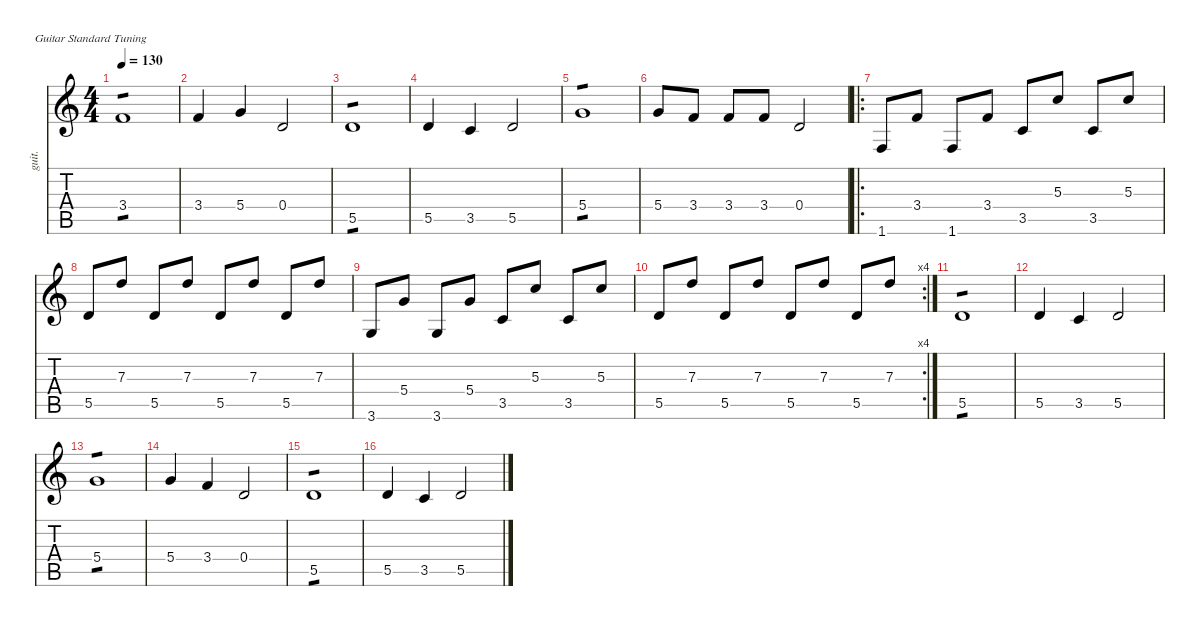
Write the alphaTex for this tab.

\defaultSystemsLayout 4
\hideDynamics
\bracketExtendMode nobrackets
\otherSystemsTrackNameOrientation horizontal
\track ("Clean Guitar" "guit.") {defaultSystemsLayout 8 instrument electricguitarclean}
\staff {score tabs}
\tuning (E4 B3 G3 D3 A2 E2)
\ts (4 4)
\tempo 130
\clef g2
\ks c
3.4.1{tp 1 dy f beam Up} |
3.4.4{beam Up} 5.4.4{beam Up} 0.4.2{beam Up} |
5.5.1{tp 1 beam Up} |
5.5.4{beam Up} 3.5.4{beam Up} 5.5.2{beam Up} |
5.4.1{tp 1 beam Up} |
5.4.8{beam Up} 3.4.8{beam Up} 3.4.8{beam Up} 3.4.8{beam Up} 0.4.2{beam Up} |
\ro
1.6.8{dy mf beam Up} 3.4.8{beam Up} 1.6.8{beam Up} 3.4.8{beam Up} 3.5.8{beam Up} 5.3.8{beam Up} 3.5.8{beam Up} 5.3.8{beam Up} |
5.5.8{beam Up} 7.3.8{beam Up} 5.5.8{beam Up} 7.3.8{beam Up} 5.5.8{beam Up} 7.3.8{beam Up} 5.5.8{beam Up} 7.3.8{beam Up} |
3.6.8{beam Up} 5.4.8{beam Up} 3.6.8{beam Up} 5.4.8{beam Up} 3.5.8{beam Up} 5.3.8{beam Up} 3.5.8{beam Up} 5.3.8{beam Up} |
\rc 4
5.5.8{beam Up} 7.3.8{beam Up} 5.5.8{beam Up} 7.3.8{beam Up} 5.5.8{beam Up} 7.3.8{beam Up} 5.5.8{beam Up} 7.3.8{beam Up} |
5.5.1{tp 1 dy f beam Up} |
5.5.4{beam Up} 3.5.4{beam Up} 5.5.2{beam Up} |
5.4.1{tp 1 beam Up} |
5.4.4{beam Up} 3.4.4{beam Up} 0.4.2{beam Up} |
5.5.1{tp 1 beam Up} |
5.5.4{beam Up} 3.5.4{beam Up} 5.5.2{beam Up}
